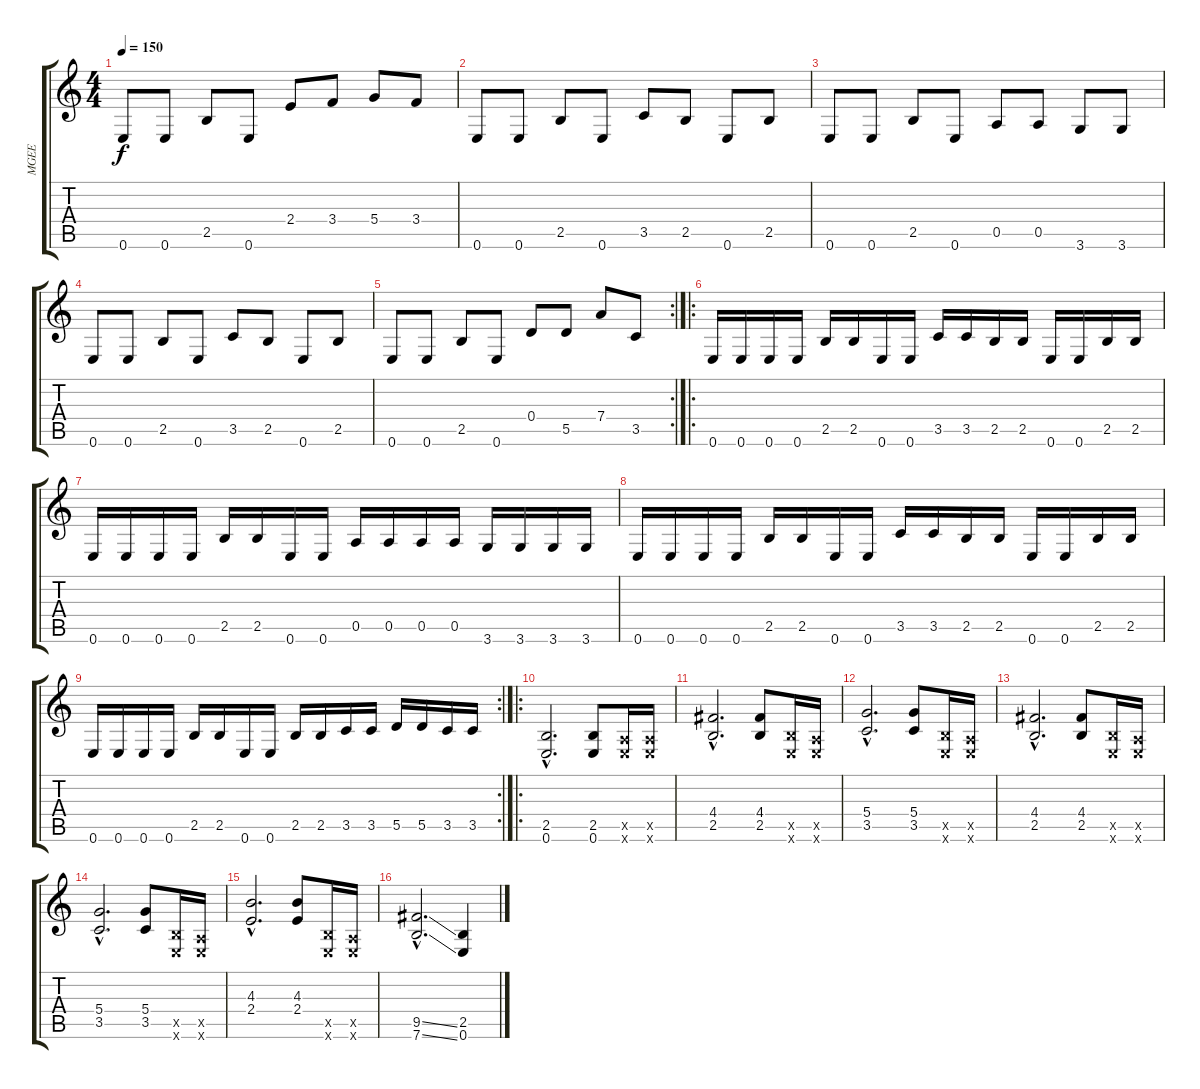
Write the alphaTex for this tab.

\track ("MGEE" "MGEE") {instrument distortionguitar}
\staff {score tabs}
\tuning (E4 B3 G3 D3 A2 E2) {hide}
\ts (4 4)
\tempo 150
\clef g2
\ks c
0.6.8{dy f} 0.6.8 2.5.8 0.6.8 2.4.8 3.4.8 5.4.8 3.4.8 |
0.6.8 0.6.8 2.5.8 0.6.8 3.5.8 2.5.8 0.6.8 2.5.8 |
0.6.8 0.6.8 2.5.8 0.6.8 0.5.8 0.5.8 3.6.8 3.6.8 |
0.6.8 0.6.8 2.5.8 0.6.8 3.5.8 2.5.8 0.6.8 2.5.8 |
\rc 2
0.6.8 0.6.8 2.5.8 0.6.8 0.4.8 5.5.8 7.4.8 3.5.8 |
\ro
0.6.16{instrument distortionguitar} 0.6.16 0.6.16 0.6.16 2.5.16 2.5.16 0.6.16 0.6.16 3.5.16 3.5.16 2.5.16 2.5.16 0.6.16 0.6.16 2.5.16 2.5.16 |
0.6.16 0.6.16 0.6.16 0.6.16 2.5.16 2.5.16 0.6.16 0.6.16 0.5.16 0.5.16 0.5.16 0.5.16 3.6.16 3.6.16 3.6.16 3.6.16 |
0.6.16 0.6.16 0.6.16 0.6.16 2.5.16 2.5.16 0.6.16 0.6.16 3.5.16 3.5.16 2.5.16 2.5.16 0.6.16 0.6.16 2.5.16 2.5.16 |
\rc 2
0.6.16 0.6.16 0.6.16 0.6.16 2.5.16 2.5.16 0.6.16 0.6.16 2.5.16 2.5.16 3.5.16 3.5.16 5.5.16 5.5.16 3.5.16 3.5.16 |
\ro
(2.5{hac} 0.6{hac}).2{d} (2.5 0.6).8 (0.5{x} 0.6{x}).16 (0.5{x} 0.6{x}).16 |
(4.4{hac} 2.5{hac}).2{d} (4.4 2.5).8 (2.5{x} 0.6{x}).16 (0.5{x} 0.6{x}).16 |
(5.4{hac} 3.5{hac}).2{d} (5.4 3.5).8 (2.5{x} 0.6{x}).16 (0.5{x} 0.6{x}).16 |
(4.4{hac} 2.5{hac}).2{d} (4.4 2.5).8 (2.5{x} 0.6{x}).16 (0.5{x} 0.6{x}).16 |
(5.4{hac} 3.5{hac}).2{d} (5.4 3.5).8 (2.5{x} 0.6{x}).16 (0.5{x} 0.6{x}).16 |
(4.3{hac} 2.4{hac}).2{d} (4.3 2.4).8 (2.5{x} 0.6{x}).16 (0.5{x} 0.6{x}).16 |
(9.5{ss hac} 7.6{ss hac}).2{d} (2.5 0.6).4
